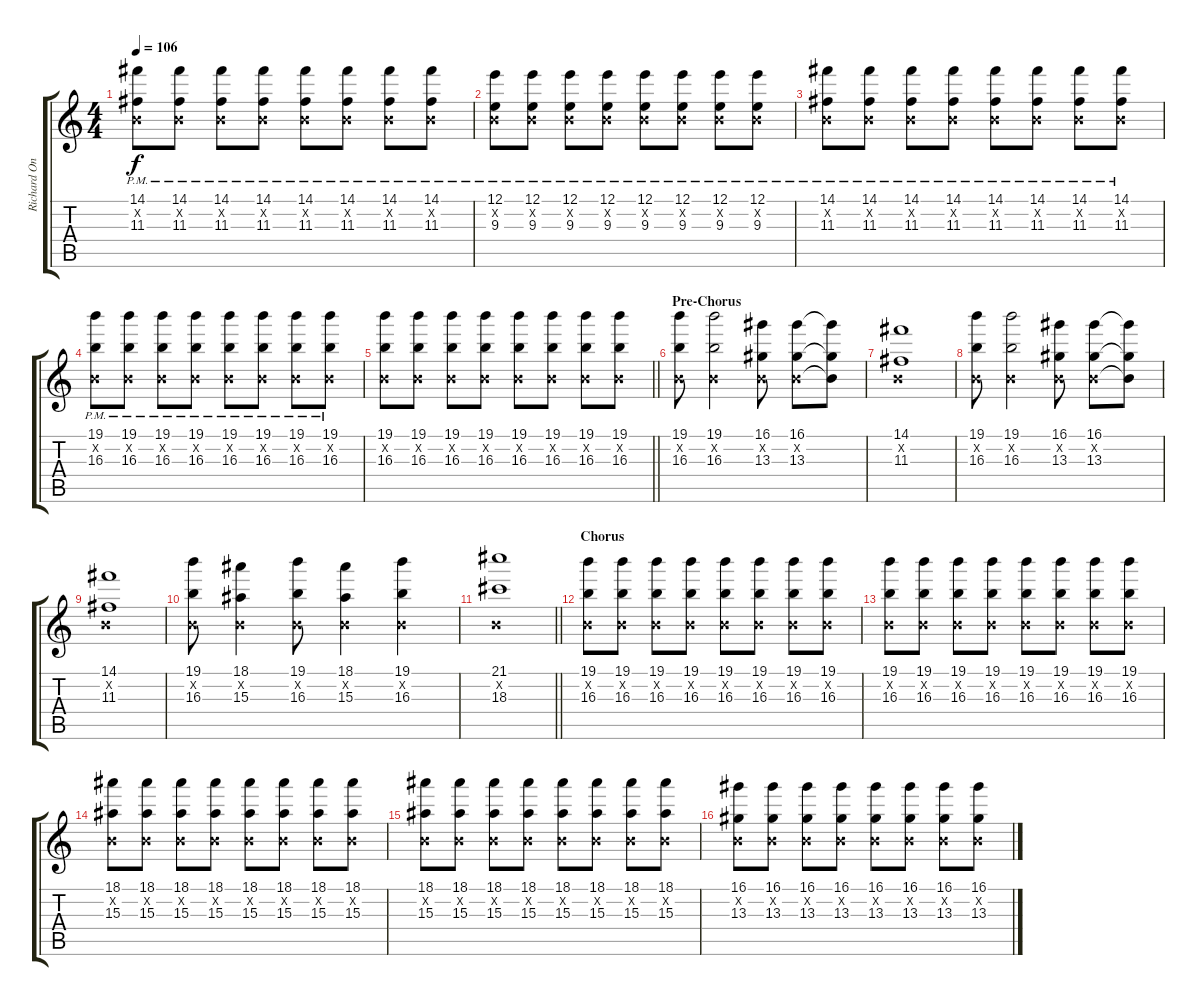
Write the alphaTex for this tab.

\track ("Richard On" "Richard On") {instrument electricguitarclean}
\staff {score tabs}
\tuning (E4 B3 G3 D3 A2 E2) {hide}
\ts (4 4)
\tempo 106
\clef g2
\ks c
(14.1{pm} 0.2{x} 11.3{pm}).8{dy f} (14.1{pm} 0.2{x} 11.3{pm}).8 (14.1{pm} 0.2{x} 11.3{pm}).8 (14.1{pm} 0.2{x} 11.3{pm}).8 (14.1{pm} 0.2{x} 11.3{pm}).8 (14.1{pm} 0.2{x} 11.3{pm}).8 (14.1{pm} 0.2{x} 11.3{pm}).8 (14.1{pm} 0.2{x} 11.3{pm}).8 |
(12.1{pm} 0.2{x} 9.3{pm}).8 (12.1{pm} 0.2{x} 9.3{pm}).8 (12.1{pm} 0.2{x} 9.3{pm}).8 (12.1{pm} 0.2{x} 9.3{pm}).8 (12.1{pm} 0.2{x} 9.3{pm}).8 (12.1{pm} 0.2{x} 9.3{pm}).8 (12.1{pm} 0.2{x} 9.3{pm}).8 (12.1{pm} 0.2{x} 9.3{pm}).8 |
(14.1{pm} 0.2{x} 11.3{pm}).8 (14.1{pm} 0.2{x} 11.3{pm}).8 (14.1{pm} 0.2{x} 11.3{pm}).8 (14.1{pm} 0.2{x} 11.3{pm}).8 (14.1{pm} 0.2{x} 11.3{pm}).8 (14.1{pm} 0.2{x} 11.3{pm}).8 (14.1{pm} 0.2{x} 11.3{pm}).8 (14.1{pm} 0.2{x} 11.3{pm}).8 |
(19.1{pm} 0.2{x} 16.3{pm}).8 (19.1{pm} 0.2{x} 16.3{pm}).8 (19.1{pm} 0.2{x} 16.3{pm}).8 (19.1{pm} 0.2{x} 16.3{pm}).8 (19.1{pm} 0.2{x} 16.3{pm}).8 (19.1{pm} 0.2{x} 16.3{pm}).8 (19.1{pm} 0.2{x} 16.3{pm}).8 (19.1{pm} 0.2{x} 16.3{pm}).8 |
\barLineRight lightlight
(19.1 0.2{x} 16.3).8{volume 12 instrument overdrivenguitar} (19.1 0.2{x} 16.3).8 (19.1 0.2{x} 16.3).8 (19.1 0.2{x} 16.3).8 (19.1 0.2{x} 16.3).8 (19.1 0.2{x} 16.3).8 (19.1 0.2{x} 16.3).8 (19.1 0.2{x} 16.3).8 |
\section ("" "Pre-Chorus")
(19.1 0.2{x} 16.3).8 (19.1 0.2{x} 16.3).2 (16.1 0.2{x} 13.3).8 (16.1 0.2{x} 13.3).8 (16.1{t} 0.2{t} 13.3{t}).8 |
(14.1 0.2{x} 11.3).1 |
(19.1 0.2{x} 16.3).8 (19.1 0.2{x} 16.3).2 (16.1 0.2{x} 13.3).8 (16.1 0.2{x} 13.3).8 (16.1{t} 0.2{t} 13.3{t}).8 |
(14.1 0.2{x} 11.3).1 |
(19.1 0.2{x} 16.3).8 (18.1 0.2{x} 15.3).4 (19.1 0.2{x} 16.3).8 (18.1 0.2{x} 15.3).4 (19.1 0.2{x} 16.3).4 |
\barLineRight lightlight
(21.1 0.2{x} 18.3).1 |
\section ("" "Chorus")
(19.1 0.2{x} 16.3).8{volume 10 instrument electricguitarclean} (19.1 0.2{x} 16.3).8 (19.1 0.2{x} 16.3).8 (19.1 0.2{x} 16.3).8 (19.1 0.2{x} 16.3).8 (19.1 0.2{x} 16.3).8 (19.1 0.2{x} 16.3).8 (19.1 0.2{x} 16.3).8 |
(19.1 0.2{x} 16.3).8 (19.1 0.2{x} 16.3).8 (19.1 0.2{x} 16.3).8 (19.1 0.2{x} 16.3).8 (19.1 0.2{x} 16.3).8 (19.1 0.2{x} 16.3).8 (19.1 0.2{x} 16.3).8 (19.1 0.2{x} 16.3).8 |
(18.1 0.2{x} 15.3).8 (18.1 0.2{x} 15.3).8 (18.1 0.2{x} 15.3).8 (18.1 0.2{x} 15.3).8 (18.1 0.2{x} 15.3).8 (18.1 0.2{x} 15.3).8 (18.1 0.2{x} 15.3).8 (18.1 0.2{x} 15.3).8 |
(18.1 0.2{x} 15.3).8 (18.1 0.2{x} 15.3).8 (18.1 0.2{x} 15.3).8 (18.1 0.2{x} 15.3).8 (18.1 0.2{x} 15.3).8 (18.1 0.2{x} 15.3).8 (18.1 0.2{x} 15.3).8 (18.1 0.2{x} 15.3).8 |
(16.1 0.2{x} 13.3).8 (16.1 0.2{x} 13.3).8 (16.1 0.2{x} 13.3).8 (16.1 0.2{x} 13.3).8 (16.1 0.2{x} 13.3).8 (16.1 0.2{x} 13.3).8 (16.1 0.2{x} 13.3).8 (16.1 0.2{x} 13.3).8
